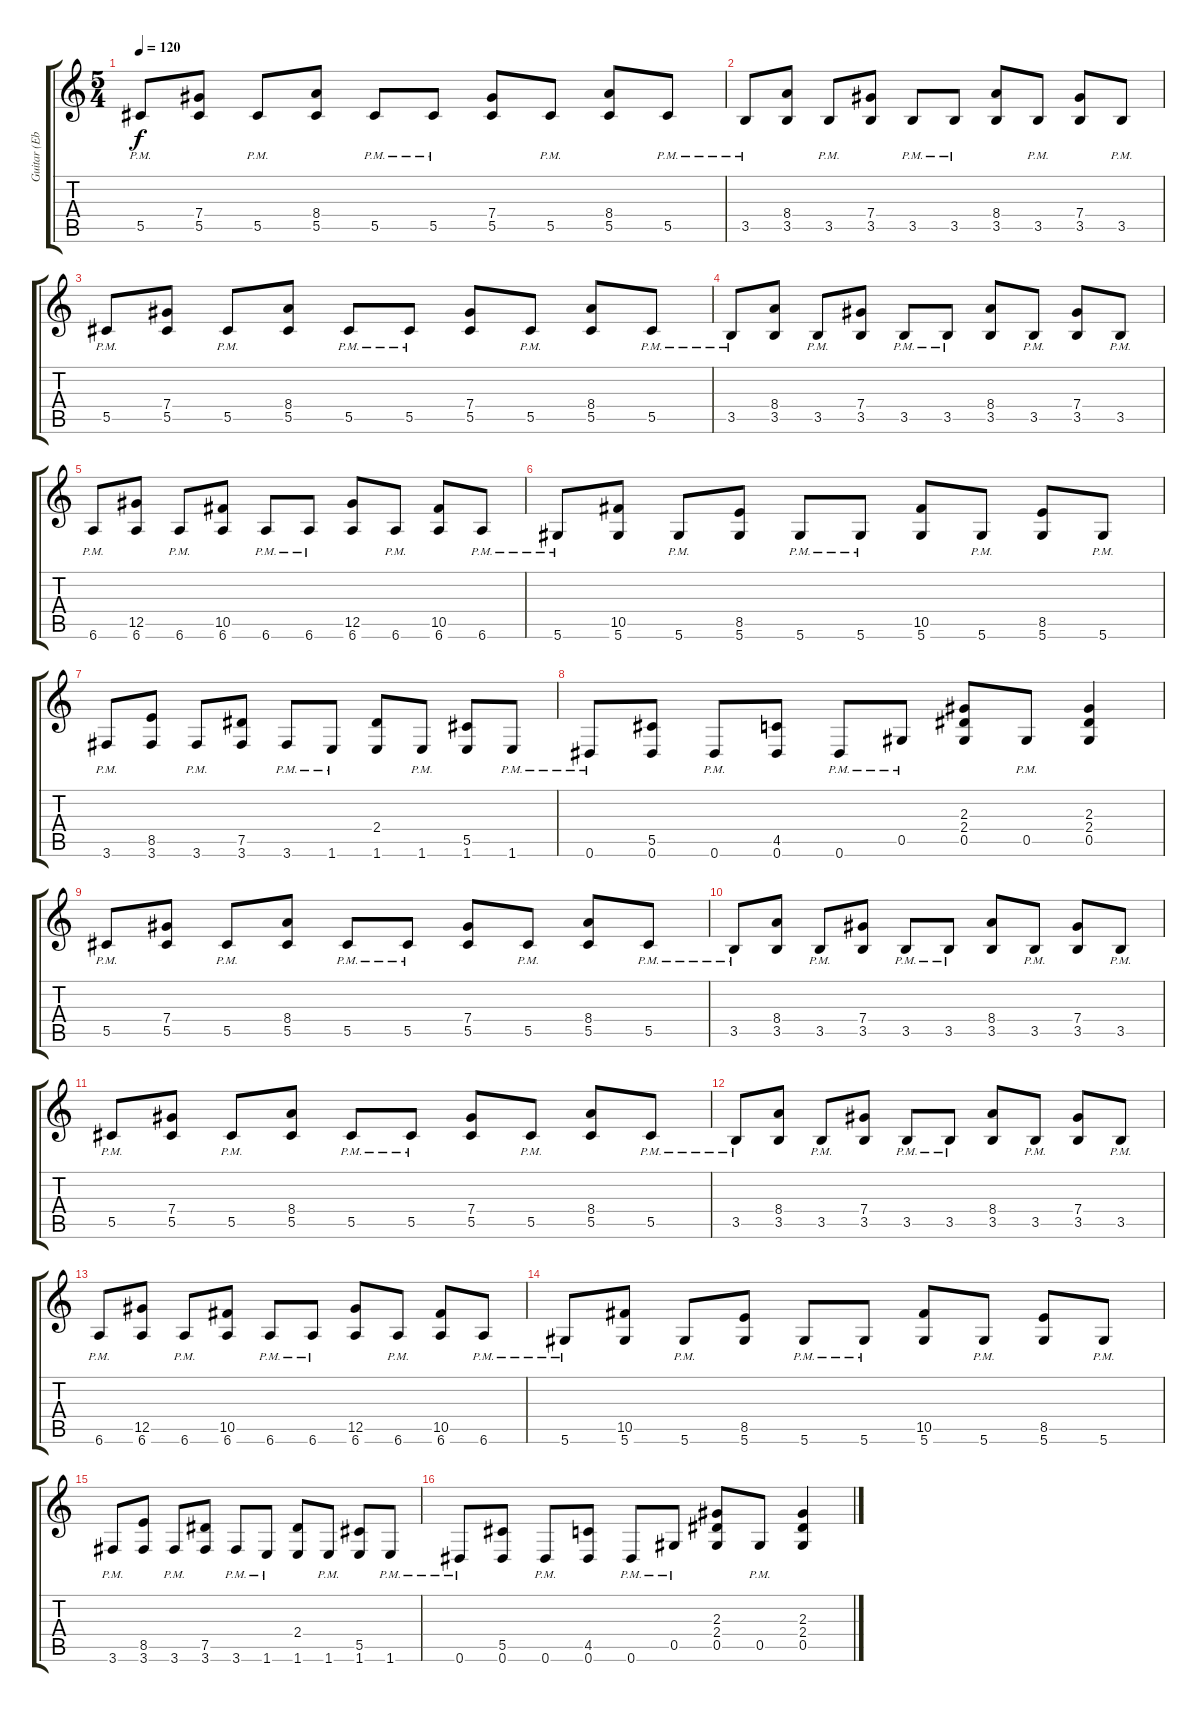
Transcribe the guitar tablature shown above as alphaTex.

\track ("Guitar (Eb)" "Guitar (Eb") {instrument distortionguitar}
\staff {score tabs}
\tuning (Eb4 Bb3 Gb3 Db3 Ab2 Eb2) {hide}
\ts (5 4)
\tempo 120
\clef g2
\ks c
5.5{pm}.8{dy f} (7.4 5.5).8 5.5{pm}.8 (8.4 5.5).8 5.5{pm}.8 5.5{pm}.8 (7.4 5.5).8 5.5{pm}.8 (8.4 5.5).8 5.5{pm}.8 |
3.5{pm}.8 (8.4 3.5).8 3.5{pm}.8 (7.4 3.5).8 3.5{pm}.8 3.5{pm}.8 (8.4 3.5).8 3.5{pm}.8 (7.4 3.5).8 3.5{pm}.8 |
5.5{pm}.8 (7.4 5.5).8 5.5{pm}.8 (8.4 5.5).8 5.5{pm}.8 5.5{pm}.8 (7.4 5.5).8 5.5{pm}.8 (8.4 5.5).8 5.5{pm}.8 |
3.5{pm}.8 (8.4 3.5).8 3.5{pm}.8 (7.4 3.5).8 3.5{pm}.8 3.5{pm}.8 (8.4 3.5).8 3.5{pm}.8 (7.4 3.5).8 3.5{pm}.8 |
6.6{pm}.8 (12.5 6.6).8 6.6{pm}.8 (10.5 6.6).8 6.6{pm}.8 6.6{pm}.8 (12.5 6.6).8 6.6{pm}.8 (10.5 6.6).8 6.6{pm}.8 |
5.6{pm}.8 (10.5 5.6).8 5.6{pm}.8 (8.5 5.6).8 5.6{pm}.8 5.6{pm}.8 (10.5 5.6).8 5.6{pm}.8 (8.5 5.6).8 5.6{pm}.8 |
3.6{pm}.8 (8.5 3.6).8 3.6{pm}.8 (7.5 3.6).8 3.6{pm}.8 1.6{pm}.8 (2.4 1.6).8 1.6{pm}.8 (5.5 1.6).8 1.6{pm}.8 |
0.6{pm}.8 (5.5 0.6).8 0.6{pm}.8 (4.5 0.6).8 0.6{pm}.8 0.5{pm}.8 (2.3 2.4 0.5).8 0.5{pm}.8 (2.3 2.4 0.5).4 |
5.5{pm}.8 (7.4 5.5).8 5.5{pm}.8 (8.4 5.5).8 5.5{pm}.8 5.5{pm}.8 (7.4 5.5).8 5.5{pm}.8 (8.4 5.5).8 5.5{pm}.8 |
3.5{pm}.8 (8.4 3.5).8 3.5{pm}.8 (7.4 3.5).8 3.5{pm}.8 3.5{pm}.8 (8.4 3.5).8 3.5{pm}.8 (7.4 3.5).8 3.5{pm}.8 |
5.5{pm}.8 (7.4 5.5).8 5.5{pm}.8 (8.4 5.5).8 5.5{pm}.8 5.5{pm}.8 (7.4 5.5).8 5.5{pm}.8 (8.4 5.5).8 5.5{pm}.8 |
3.5{pm}.8 (8.4 3.5).8 3.5{pm}.8 (7.4 3.5).8 3.5{pm}.8 3.5{pm}.8 (8.4 3.5).8 3.5{pm}.8 (7.4 3.5).8 3.5{pm}.8 |
6.6{pm}.8 (12.5 6.6).8 6.6{pm}.8 (10.5 6.6).8 6.6{pm}.8 6.6{pm}.8 (12.5 6.6).8 6.6{pm}.8 (10.5 6.6).8 6.6{pm}.8 |
5.6{pm}.8 (10.5 5.6).8 5.6{pm}.8 (8.5 5.6).8 5.6{pm}.8 5.6{pm}.8 (10.5 5.6).8 5.6{pm}.8 (8.5 5.6).8 5.6{pm}.8 |
3.6{pm}.8 (8.5 3.6).8 3.6{pm}.8 (7.5 3.6).8 3.6{pm}.8 1.6{pm}.8 (2.4 1.6).8 1.6{pm}.8 (5.5 1.6).8 1.6{pm}.8 |
0.6{pm}.8 (5.5 0.6).8 0.6{pm}.8 (4.5 0.6).8 0.6{pm}.8 0.5{pm}.8 (2.3 2.4 0.5).8 0.5{pm}.8 (2.3 2.4 0.5).4
